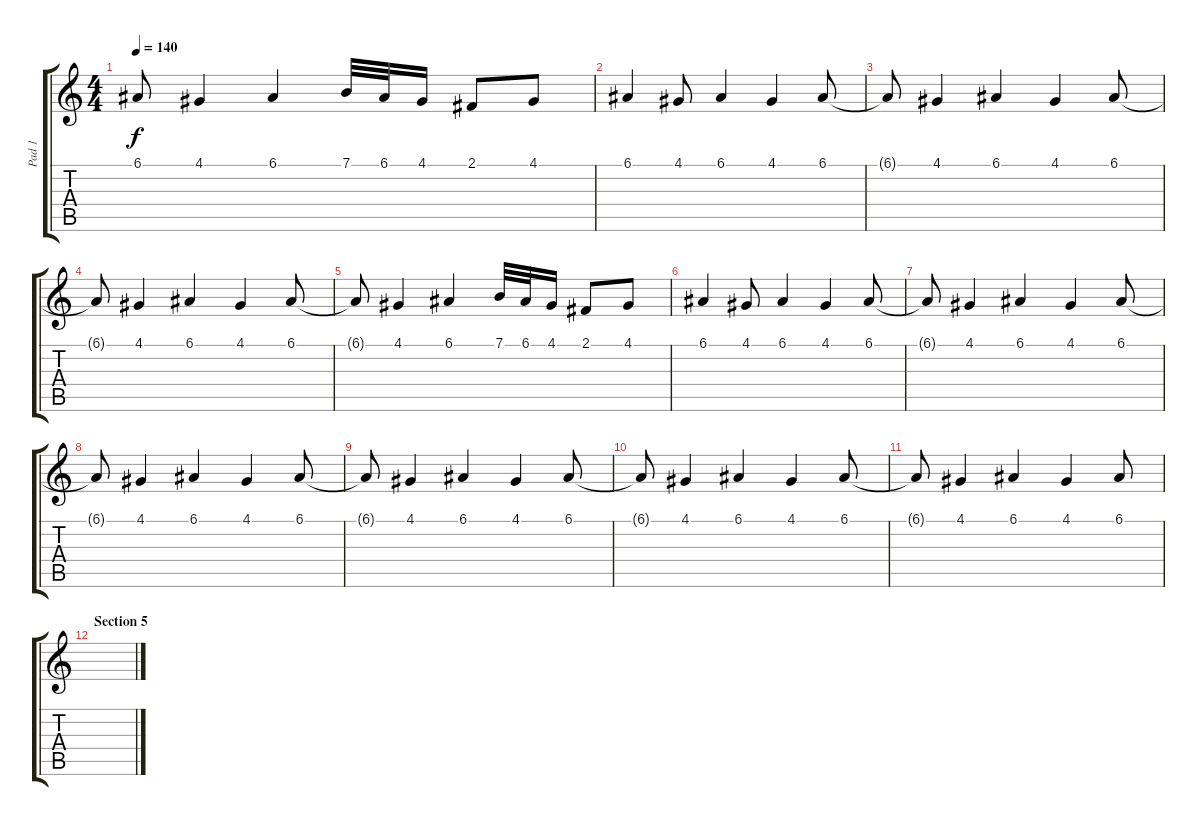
\track ("Pad 1" "Pad 1") {instrument pad4choir}
\staff {score tabs}
\tuning (E4 B3 G3 D3 A2 E2) {hide}
\ts (4 4)
\tempo 140
\clef g2
\ks c
6.1{t}.8{dy f} 4.1.4 6.1.4 7.1.32 6.1.32 4.1.16 2.1.8 4.1.8 |
6.1.4 4.1.8 6.1.4 4.1.4 6.1.8 |
6.1{t}.8 4.1.4 6.1.4 4.1.4 6.1.8 |
6.1{t}.8 4.1.4 6.1.4 4.1.4 6.1.8 |
6.1{t}.8 4.1.4 6.1.4 7.1.32 6.1.32 4.1.16 2.1.8 4.1.8 |
6.1.4 4.1.8 6.1.4 4.1.4 6.1.8 |
6.1{t}.8 4.1.4 6.1.4 4.1.4 6.1.8 |
6.1{t}.8 4.1.4 6.1.4 4.1.4 6.1.8 |
6.1{t}.8 4.1.4 6.1.4 4.1.4 6.1.8 |
6.1{t}.8 4.1.4 6.1.4 4.1.4 6.1.8 |
6.1{t}.8 4.1.4 6.1.4 4.1.4 6.1.8 |
\section ("" "Section 5")
